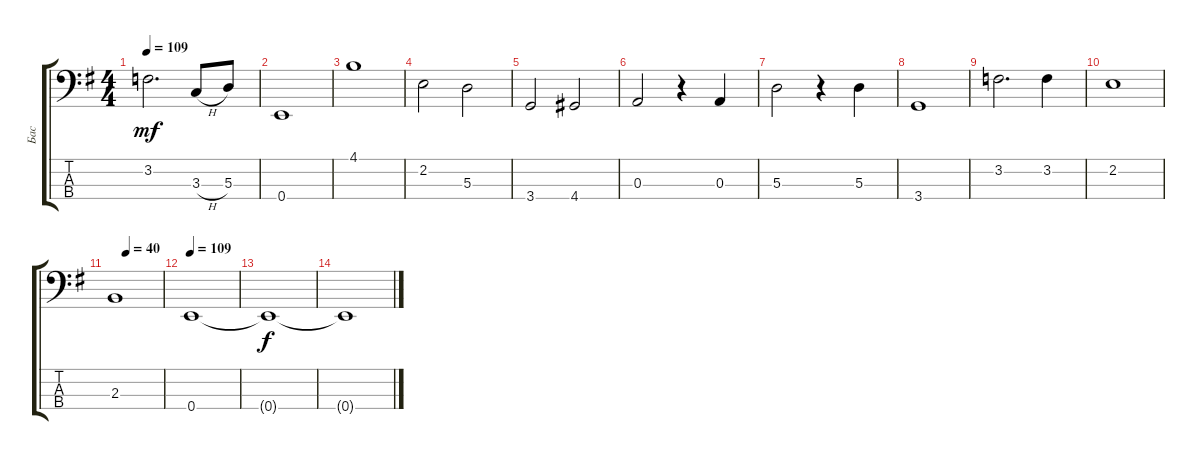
\track ("Бас" "Бас") {instrument electricbassfinger}
\staff {score tabs}
\tuning (G2 D2 A1 E1) {hide}
\ts (4 4)
\tempo 109
\clef f4
\ks eminor
3.2.2{d dy mf} 3.3{h}.8 5.3.8 |
0.4.1 |
4.1.1 |
2.2.2 5.3.2 |
3.4.2 4.4.2 |
0.3.2 r.4 0.3.4 |
5.3.2 r.4 5.3.4 |
3.4.1 |
3.2.2{d} 3.2.4 |
2.2.1 |
\tempo (40 0.25)
2.3.1 |
\tempo 109
0.4.1 |
0.4{t}.1{dy f} |
0.4{t}.1
